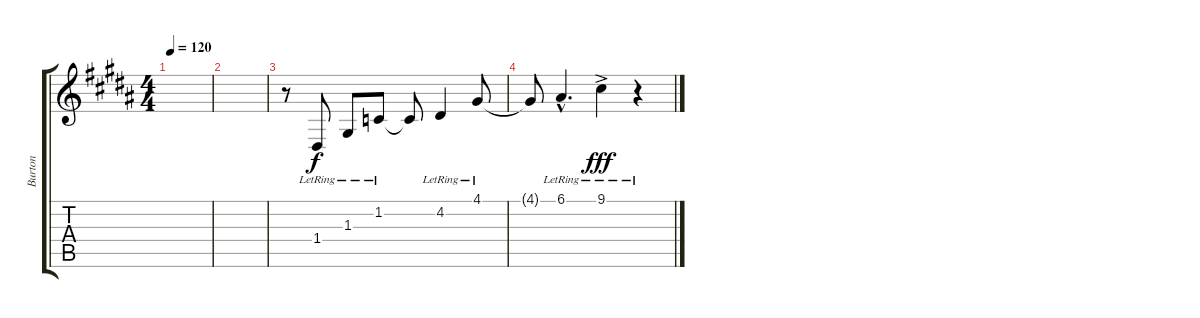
\track ("Burton" "Burton") {instrument synthstrings1}
\staff {score tabs}
\tuning (E4 B3 G3 D3 A2 E2) {hide}
\ts (4 4)
\tempo 120
\clef g2
\ks b
|
|
r.8 1.4{lr}.8 1.3{lr}.8 1.2{lr}.8 1.2{t}.8 4.2{lr}.4 4.1{lr}.8 |
4.1{t}.8 6.1{hac lr}.4{d} 9.1{ac lr}.4{dy fff} r.4
